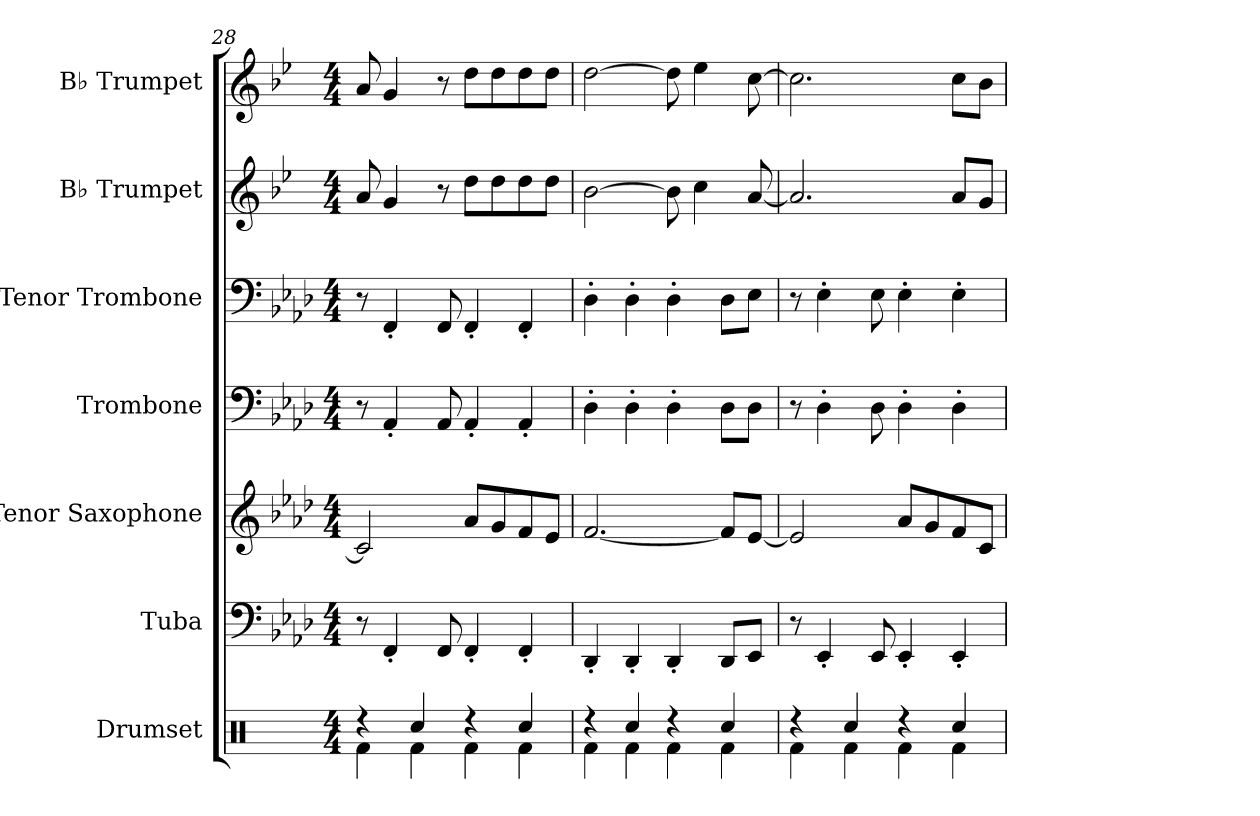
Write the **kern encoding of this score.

**kern	**kern	**kern	**kern	**kern	**kern	**kern
*part7	*part6	*part5	*part4	*part3	*part2	*part1
*staff7	*staff6	*staff5	*staff4	*staff3	*staff2	*staff1
*I"Drumset	*I"Tuba	*I"Tenor Saxophone	*I"Trombone	*I"Tenor Trombone	*I"B♭ Trumpet	*I"B♭ Trumpet
*I'Drs.	*I'Tba.	*I'T. Sax.	*I'Tbn.	*I'T. Tbn.	*I'B♭ Tpt.	*I'B♭ Tpt.
*clefX	*clefF4	*clefG2	*clefF4	*clefF4	*clefG2	*clefG2
*	*	*ITrd8c14	*	*	*ITrd1c2	*ITrd1c2
*k[]	*k[b-e-a-d-]	*k[b-e-a-d-]	*k[b-e-a-d-]	*k[b-e-a-d-]	*k[b-e-a-d-]	*k[b-e-a-d-]
*M4/4	*M4/4	*M4/4	*M4/4	*M4/4	*M4/4	*M4/4
=28	=28	=28	=28	=28	=28	=28
*^	*	*	*	*	*	*
4r	4Rf\	8r	2C/]	8r	8r	8g/	8g/
.	.	4FF'/	.	4AA-'/	4FF'/	4f/	4f/
4Rcc/	4Rf\	.	.	.	.	.	.
.	.	8FF/	.	8AA-/	8FF/	8r	8r
4r	4Rf\	4FF'/	8A-/L	4AA-'/	4FF'/	8cc\L	8cc\L
.	.	.	8G/	.	.	8cc\	8cc\
4Rcc/	4Rf\	4FF'/	8F/	4AA-'/	4FF'/	8cc\	8cc\
.	.	.	8E-/J	.	.	8cc\J	8cc\J
=29	=29	=29	=29	=29	=29	=29	=29
4r	4Rf\	4DD-'/	[2.F/	4D-'\	4D-'\	[2a-\	[2cc\
4Rcc/	4Rf\	4DD-'/	.	4D-'\	4D-'\	.	.
4r	4Rf\	4DD-'/	.	4D-'\	4D-'\	8a-\]	8cc\]
.	.	.	.	.	.	4b-\	4dd-\
4Rcc/	4Rf\	8DD-/L	8F/L]	8D-\L	8D-\L	.	.
.	.	8EE-/J	[8E-/J	8D-\J	8E-\J	[8g/	[8b-\
=30	=30	=30	=30	=30	=30	=30	=30
4r	4Rf\	8r	2E-/]	8r	8r	2.g/]	2.b-\]
.	.	4EE-'/	.	4D-'\	4E-'\	.	.
4Rcc/	4Rf\	.	.	.	.	.	.
.	.	8EE-/	.	8D-\	8E-\	.	.
4r	4Rf\	4EE-'/	8A-/L	4D-'\	4E-'\	.	.
.	.	.	8G/	.	.	.	.
4Rcc/	4Rf\	4EE-'/	8F/	4D-'\	4E-'\	8g/L	8b-\L
.	.	.	8C/J	.	.	8f/J	8a-\J
*v	*v	*	*	*	*	*	*
=	=	=	=	=	=	=
*-	*-	*-	*-	*-	*-	*-
